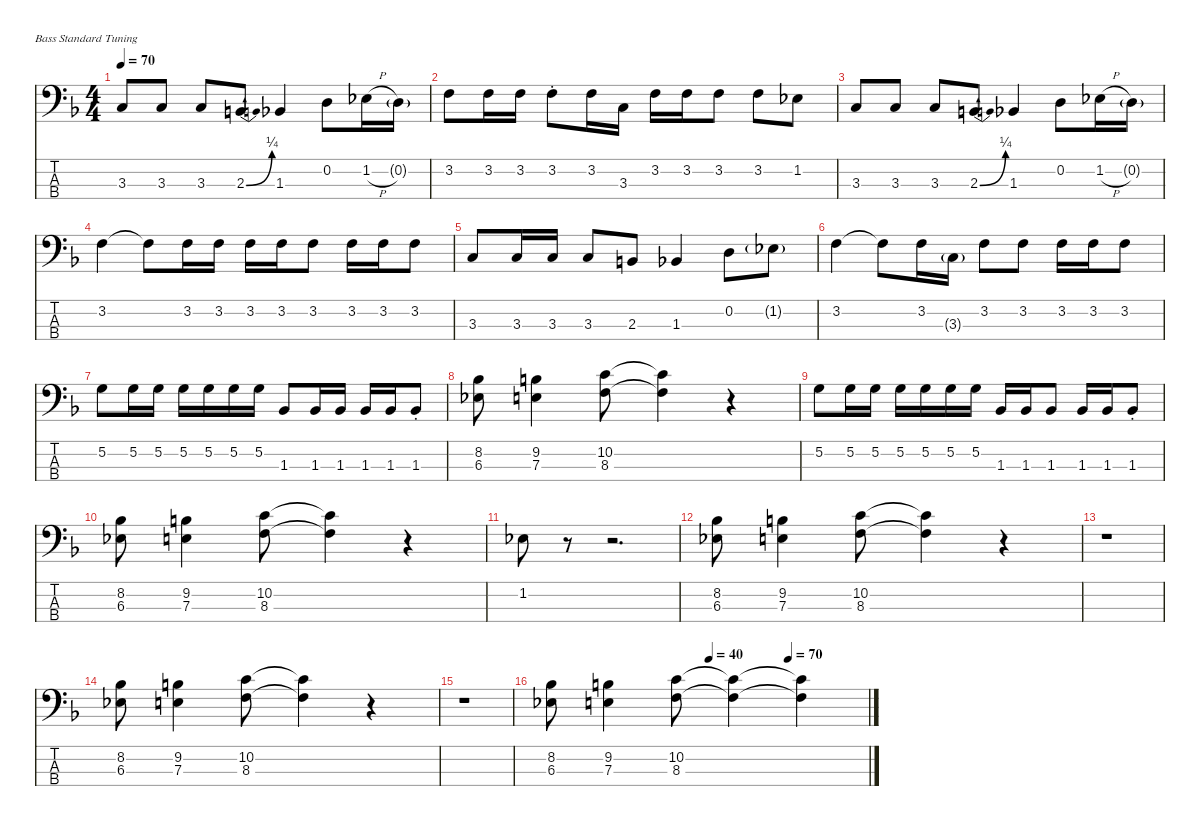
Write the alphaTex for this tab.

\defaultSystemsLayout 4
\hideDynamics
\bracketExtendMode nobrackets
\singleTrackTrackNamePolicy hidden
\multiTrackTrackNamePolicy hidden
\otherSystemsTrackNameOrientation horizontal
\track ("Bass" "el.bs.") {defaultSystemsLayout 4 instrument electricbassfinger}
\staff {score tabs}
\tuning (G2 D2 A1 E1)
\ts (4 4)
\tempo 70
\clef f4
\ks f
3.3{acc forcenatural}.8{dy f beam Up} 3.3{acc forcenatural}.8{beam Up} 3.3{acc forcenatural}.8{beam Up} 2.3{be (bend 0 0 15 1) acc forcenatural}.8{beam Up} 1.3{acc b}.4{beam Up} 0.2{acc forcenatural}.8{beam Down} 1.2{h acc b}.16{beam Down} 0.2{g acc forcenatural}.16{dy mf beam Down} |
3.2{acc forcenatural}.8{dy f beam Down} 3.2{acc forcenatural}.16{beam Down} 3.2{acc forcenatural}.16{beam Down} 3.2{st acc forcenatural}.8{beam Down} 3.2{acc forcenatural}.16{beam Down} 3.3{acc forcenatural}.16{beam Down} 3.2{acc forcenatural}.16{beam Down} 3.2{acc forcenatural}.16{beam Down} 3.2{acc forcenatural}.8{beam Down} 3.2{acc forcenatural}.8{beam Down} 1.2{acc b}.8{beam Down} |
3.3{acc forcenatural}.8{beam Up} 3.3{acc forcenatural}.8{beam Up} 3.3{acc forcenatural}.8{beam Up} 2.3{be (bend 0 0 15 1) acc forcenatural}.8{beam Up} 1.3{acc b}.4{beam Up} 0.2{acc forcenatural}.8{beam Down} 1.2{h acc b}.16{beam Down} 0.2{g acc forcenatural}.16{dy mf beam Down} |
3.2{acc forcenatural}.4{dy f beam Down} 3.2{t acc forcenatural}.8{beam Down} 3.2{acc forcenatural}.16{beam Down} 3.2{acc forcenatural}.16{beam Down} 3.2{acc forcenatural}.16{beam Down} 3.2{acc forcenatural}.16{beam Down} 3.2{acc forcenatural}.8{beam Down} 3.2{acc forcenatural}.16{beam Down} 3.2{acc forcenatural}.16{beam Down} 3.2{acc forcenatural}.8{beam Down} |
3.3{acc forcenatural}.8{beam Up} 3.3{acc forcenatural}.16{beam Up} 3.3{acc forcenatural}.16{beam Up} 3.3{acc forcenatural}.8{beam Up} 2.3{acc forcenatural}.8{beam Up} 1.3{acc b}.4{beam Up} 0.2{acc forcenatural}.8{beam Down} 1.2{g acc b}.8{dy mf beam Down} |
3.2{acc forcenatural}.4{dy f beam Down} 3.2{t acc forcenatural}.8{beam Down} 3.2{acc forcenatural}.16{beam Down} 3.3{g acc forcenatural}.16{dy mf beam Down} 3.2{acc forcenatural}.8{dy f beam Down} 3.2{acc forcenatural}.8{beam Down} 3.2{acc forcenatural}.16{beam Down} 3.2{acc forcenatural}.16{beam Down} 3.2{acc forcenatural}.8{beam Down} |
5.2{acc forcenatural}.8{beam Down} 5.2{acc forcenatural}.16{beam Down} 5.2{acc forcenatural}.16{beam Down} 5.2{acc forcenatural}.16{beam Down} 5.2{acc forcenatural}.16{beam Down} 5.2{acc forcenatural}.16{beam Down} 5.2{acc forcenatural}.16{beam Down} 1.3{acc b}.8{beam Up} 1.3{acc b}.16{beam Up} 1.3{acc b}.16{beam Up} 1.3{acc b}.16{beam Up} 1.3{acc b}.16{beam Up} 1.3{st acc b}.8{beam Up} |
(8.2{acc b} 6.3{acc b}).8{dy mf beam Down} (9.2{acc forcenatural} 7.3{acc forcenatural}).4{beam Down} (10.2{acc forcenatural} 8.3{acc forcenatural}).8{beam Down} (10.2{t acc forcenatural} 8.3{t acc forcenatural}).4{beam Down} r.4{beam Down} |
5.2{acc forcenatural}.8{beam Down} 5.2{acc forcenatural}.16{beam Down} 5.2{acc forcenatural}.16{beam Down} 5.2{acc forcenatural}.16{beam Down} 5.2{acc forcenatural}.16{beam Down} 5.2{acc forcenatural}.16{beam Down} 5.2{acc forcenatural}.16{beam Down} 1.3{acc b}.16{beam Up} 1.3{acc b}.16{beam Up} 1.3{acc b}.8{beam Up} 1.3{acc b}.16{beam Up} 1.3{acc b}.16{beam Up} 1.3{st acc b}.8{beam Up} |
(8.2{acc b} 6.3{acc b}).8{beam Down} (9.2{acc forcenatural} 7.3{acc forcenatural}).4{beam Down} (10.2{acc forcenatural} 8.3{acc forcenatural}).8{beam Down} (10.2{t acc forcenatural} 8.3{t acc forcenatural}).4{beam Down} r.4{beam Down} |
1.2{acc b}.8{beam Down} r.8{beam Down} r.2{d beam Down} |
(8.2{acc b} 6.3{acc b}).8{beam Down} (9.2{acc forcenatural} 7.3{acc forcenatural}).4{beam Down} (10.2{acc forcenatural} 8.3{acc forcenatural}).8{beam Down} (10.2{t acc forcenatural} 8.3{t acc forcenatural}).4{beam Down} r.4{beam Down} |
r.1{beam Down} |
(8.2{acc b} 6.3{acc b}).8{beam Down} (9.2{acc forcenatural} 7.3{acc forcenatural}).4{beam Down} (10.2{acc forcenatural} 8.3{acc forcenatural}).8{beam Down} (10.2{t acc forcenatural} 8.3{t acc forcenatural}).4{beam Down} r.4{beam Down} |
r.1{beam Down} |
\tempo (40 0.5)
\tempo (70 0.75)
(8.2{acc b} 6.3{acc b}).8{beam Down} (9.2{acc forcenatural} 7.3{acc forcenatural}).4{beam Down} (10.2{acc forcenatural} 8.3{acc forcenatural}).8{beam Down} (10.2{t acc forcenatural} 8.3{t acc forcenatural}).4{beam Down} (10.2{t acc forcenatural} 8.3{t acc forcenatural}).4{dy f beam Down}
